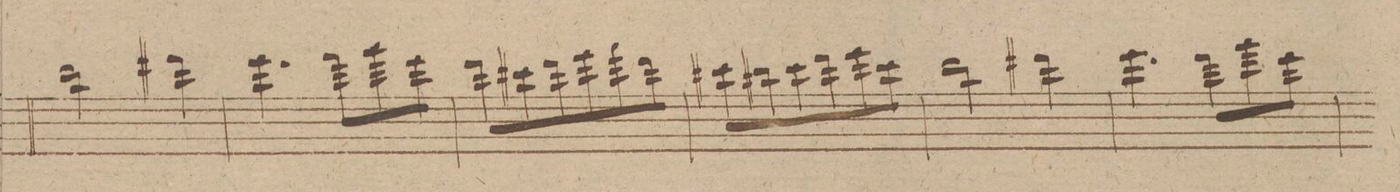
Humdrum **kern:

**kern	**dynam
*I"Flauto 1mo	*
*clefG2	*
*k[f#]	*
*M3/4	*
2bb\	.
4ddd#X\	.
=59	=59
*4\left	*
4.eee\	.
8fff#\L	.
8ggg\	.
8eee\J	.
=60	=60
8ddd\L	.
8ccc#X\	.
8ddd\	.
8eee\	.
8fff#\	.
8ddd\J	.
=61	=61
8ccc#X\L	.
8bb#X\	.
8ccc#\	.
8ddd\	.
8eee\	.
8ccc#\J	.
=62	=62
2bb\	.
*4\right	*
4ddd#X\	.
=63	=63
*4\left	*
4.eee\	.
8fff#\L	.
8ggg\	.
8eee\J	.
=64	=64
*-	*-
